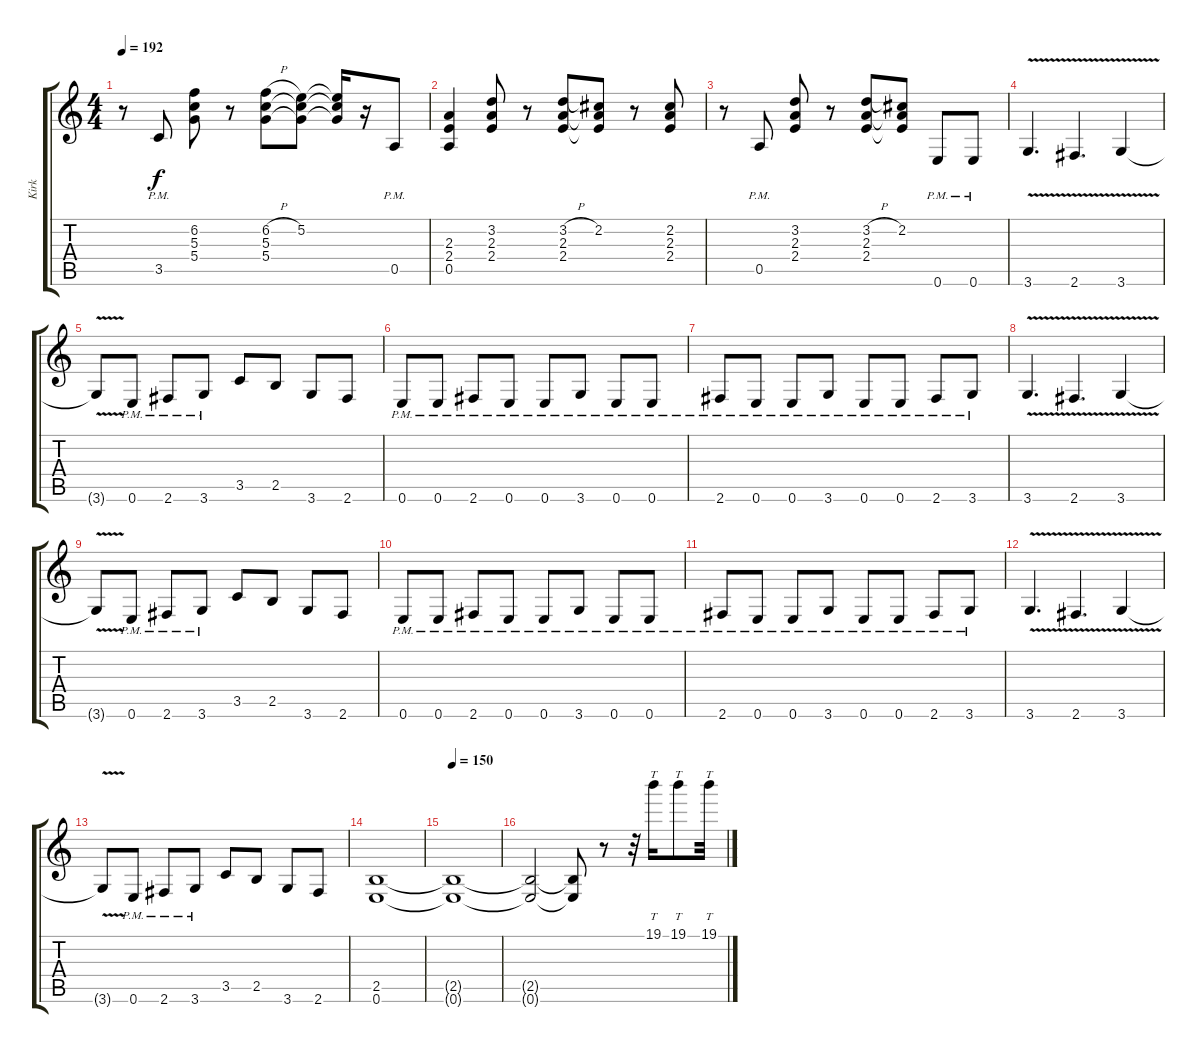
\track ("Kirk" "Kirk") {instrument distortionguitar}
\staff {score tabs}
\tuning (E4 B3 G3 D3 A2 E2) {hide}
\ts (4 4)
\tempo 192
\clef g2
\ks c
r.8{dy f} 3.5{pm}.8 (6.2 5.3 5.4).8 r.8 (6.2{h} 5.3 5.4).8 (5.2 5.3{t} 5.4{t}).8 (5.2{t} 5.3{t} 5.4{t}).16 r.16 0.5{pm}.8 |
(2.3 2.4 0.5).4 (3.2 2.3 2.4).8 r.8 (3.2{h} 2.3 2.4).8 (2.2 2.3{t} 2.4{t}).8 r.8 (2.2 2.3 2.4).8 |
r.8 0.5{pm}.8 (3.2 2.3 2.4).8 r.8 (3.2{h} 2.3 2.4).8 (2.2 2.3{t} 2.4{t}).8 0.6{pm}.8 0.6{pm}.8 |
3.6{v}.4{d volume 12} 2.6{v}.4{d} 3.6{v}.4 |
3.6{t}.8 0.6{pm}.8 2.6{pm}.8 3.6{pm}.8 3.5.8 2.5.8 3.6.8 2.6.8 |
0.6{pm}.8 0.6{pm}.8 2.6{pm}.8 0.6{pm}.8 0.6{pm}.8 3.6{pm}.8 0.6{pm}.8 0.6{pm}.8 |
2.6{pm}.8 0.6{pm}.8 0.6{pm}.8 3.6{pm}.8 0.6{pm}.8 0.6{pm}.8 2.6{pm}.8 3.6{pm}.8 |
3.6{v}.4{d} 2.6{v}.4{d} 3.6{v}.4 |
3.6{t}.8 0.6{pm}.8 2.6{pm}.8 3.6{pm}.8 3.5.8 2.5.8 3.6.8 2.6.8 |
0.6{pm}.8 0.6{pm}.8 2.6{pm}.8 0.6{pm}.8 0.6{pm}.8 3.6{pm}.8 0.6{pm}.8 0.6{pm}.8 |
2.6{pm}.8 0.6{pm}.8 0.6{pm}.8 3.6{pm}.8 0.6{pm}.8 0.6{pm}.8 2.6{pm}.8 3.6{pm}.8 |
3.6{v}.4{d} 2.6{v}.4{d} 3.6{v}.4 |
3.6{t}.8 0.6{pm}.8 2.6{pm}.8 3.6{pm}.8 3.5.8 2.5.8 3.6.8 2.6.8 |
(2.5 0.6).1 |
\tempo 150
(2.5{t} 0.6{t}).1 |
(2.5{t} 0.6{t}).2 (2.5{t} 0.6{t}).8 r.8 r.32 19.1.16{tt} 19.1.8{tt} 19.1.32{tt}
